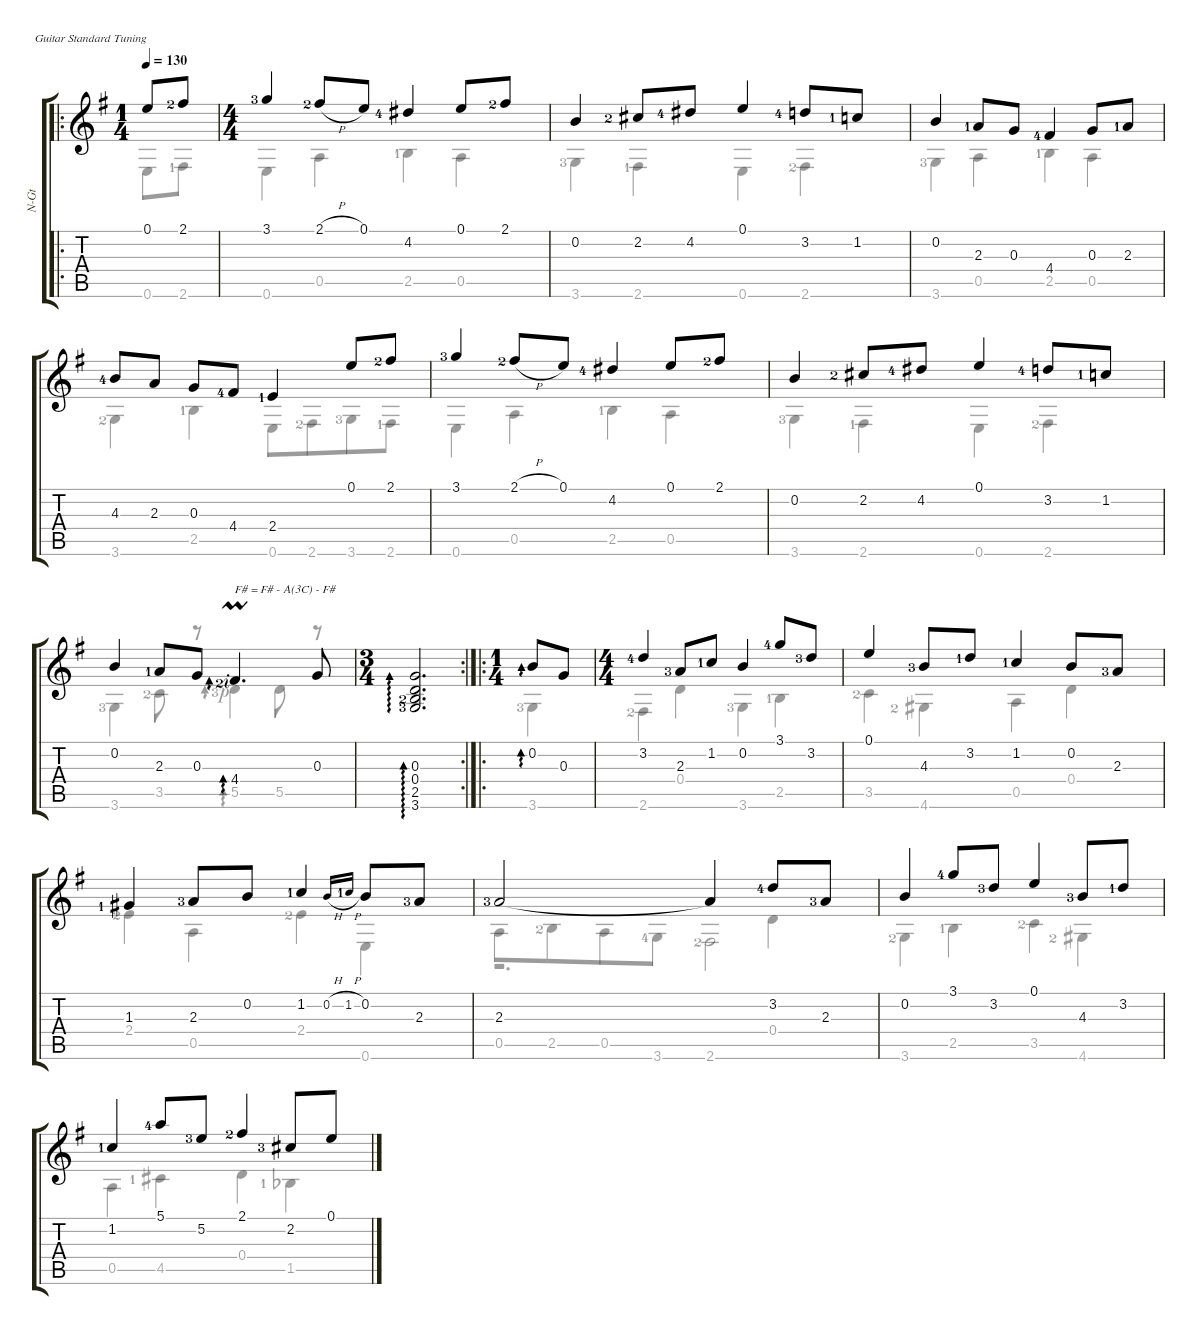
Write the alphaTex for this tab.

\defaultSystemsLayout 4
\hideDynamics
\bracketExtendMode groupsimilarinstruments
\otherSystemsTrackNameOrientation horizontal
\defaultBarNumberDisplay Hide
\track ("Nylon Guitar" "N-Gt") {instrument acousticguitarnylon}
\staff {score tabs}
\tuning (E4 B3 G3 D3 A2 E2)
\voice
\ro
\ts (1 4)
\beaming (8 2)
\tempo 130
\clef g2
\scale
0.682992
\ks eminor
0.1{acc forcenatural}.8{dy mf instrument acousticguitarnylon beam Up} 2.1{lf 3 acc #}.8{beam Up} |
\ts (4 4)
\beaming (8 2 2 2 2)
\scale
1.0793 3.1{lf 4 acc forcenatural}.4{beam Up} 2.1{h lf 3 acc #}.8{beam Up} 0.1{acc forcenatural}.8{beam Up} 4.2{lf 5 acc #}.4{beam Up} 0.1{acc forcenatural}.8{beam Up} 2.1{lf 3 acc #}.8{beam Up} |
\scale
1.07475 0.2{acc forcenatural}.4{beam Up} 2.2{lf 3 acc #}.8{beam Up} 4.2{lf 5 acc #}.8{beam Up} 0.1{acc forcenatural}.4{beam Up} 3.2{lf 5 acc forcenatural}.8{beam Up} 1.2{lf 2 acc forcenatural}.8{beam Up} |
\scale
1.16296 0.2{acc forcenatural}.4{beam Up} 2.3{lf 2 acc forcenatural}.8{beam Up} 0.3{acc forcenatural}.8{beam Up} 4.4{lf 5 acc #}.4{beam Up} 0.3{acc forcenatural}.8{beam Up} 2.3{lf 2 acc forcenatural}.8{beam Up} |
\scale
1.18088 4.3{lf 5 acc forcenatural}.8{beam Up} 2.3{acc forcenatural}.8{beam Up} 0.3{acc forcenatural}.8{beam Up} 4.4{lf 5 acc #}.8{beam Up} 2.4{lf 2 acc forcenatural}.4{beam Up} 0.1{acc forcenatural}.8{beam Up} 2.1{lf 3 acc #}.8{beam Up} |
\scale
0.921122 3.1{lf 4 acc forcenatural}.4{beam Up} 2.1{h lf 3 acc #}.8{beam Up} 0.1{acc forcenatural}.8{beam Up} 4.2{lf 5 acc #}.4{beam Up} 0.1{acc forcenatural}.8{beam Up} 2.1{lf 3 acc #}.8{beam Up} |
\scale
0.897997 0.2{acc forcenatural}.4{beam Up} 2.2{lf 3 acc #}.8{beam Up} 4.2{lf 5 acc #}.8{beam Up} 0.1{acc forcenatural}.4{beam Up} 3.2{lf 5 acc forcenatural}.8{beam Up} 1.2{lf 2 acc forcenatural}.8{beam Up} |
\scale
1.20863 0.2{acc forcenatural}.4{beam Up} 2.3{lf 2 acc forcenatural}.8{beam Up} 0.3{acc forcenatural}.8{beam Up} 4.4{lf 3 rf 2 acc # umordent}.4{d ad 0 txt "F# = F# - A(3C) - F# " beam Up} 0.3{acc forcenatural}.8{beam Up} |
\rc 2
\ts (3 4)
\beaming (8 2 2 2 2)
\scale
0.975674 (0.3{acc forcenatural} 3.6{lf 4 acc forcenatural} 2.5{lf 3 acc forcenatural} 0.4{acc forcenatural}).2{d ad 0 beam Up} |
\ro
\ts (1 4)
\beaming (8 2)
\scale
0.815693 0.2{acc forcenatural}.8{ad 0 beam Up} 0.3{acc forcenatural}.8{beam Up} |
\ts (4 4)
\beaming (8 2)
\scale
1.21894 3.2{lf 5 acc forcenatural}.4{beam Up} 2.3{lf 4 acc forcenatural}.8{beam Up beam merge} 1.2{lf 2 acc forcenatural}.8{beam Up} 0.2{acc forcenatural}.4{beam Up} 3.1{lf 5 acc forcenatural}.8{beam Up beam merge} 3.2{lf 4 acc forcenatural}.8{beam Up beam merge} |
\scale
0.87448 0.1{acc forcenatural}.4{beam Up beam merge} 4.3{lf 4 acc forcenatural}.8{beam Up beam merge} 3.2{lf 2 acc forcenatural}.8{beam Up beam merge} 1.2{lf 2 acc forcenatural}.4{beam Up beam merge} 0.2{acc forcenatural}.8{beam Up beam merge} 2.3{lf 4 acc forcenatural}.8{beam Up beam merge} |
\scale
0.906584 1.3{lf 2 acc #}.4{beam Up beam merge} 2.3{lf 4 acc forcenatural}.8{beam Up beam merge} 0.2{acc forcenatural}.8{beam Up beam merge} 1.2{lf 2 acc forcenatural}.4{beam Up beam merge} 0.2{h acc forcenatural}.16{gr onbeat beam Up beam merge} 1.2{h lf 2 acc forcenatural}.16{gr onbeat beam Up beam merge} 0.2{acc forcenatural}.8{beam Up beam merge} 2.3{lf 4 acc forcenatural}.8{beam Up} |
2.3{lf 4 acc forcenatural}.2{beam Up beam merge} 2.3{t acc forcenatural}.4{beam Up beam merge} 3.2{lf 5 acc forcenatural}.8{beam Up beam merge} 2.3{lf 4 acc forcenatural}.8{beam Up beam merge} |
\scale
1.11467 0.2{acc forcenatural}.4{beam Up beam merge} 3.1{lf 5 acc forcenatural}.8{beam Up beam merge} 3.2{lf 4 acc forcenatural}.8{beam Up beam merge} 0.1{acc forcenatural}.4{beam Up beam merge} 4.3{lf 4 acc forcenatural}.8{beam Up beam merge} 3.2{lf 2 acc forcenatural}.8{beam Up beam merge} |
\scale
0.888641 1.2{lf 2 acc forcenatural}.4{beam Up beam merge} 5.1{lf 5 acc forcenatural}.8{beam Up beam merge} 5.2{lf 4 acc forcenatural}.8{beam Up beam merge} 2.1{lf 3 acc #}.4{beam Up beam merge} 2.2{lf 4 acc #}.8{beam Up beam merge} 0.1{acc forcenatural}.8{beam Up beam merge}
\voice
\clef g2
\ottava regular
\simile none
\scale
0.682992
\ks eminor
0.6{acc forcenatural}.8{dy mf beam Down} 2.6{lf 2 acc #}.8{beam Down} |
\scale
1.0793 0.6{acc forcenatural}.4{beam Down} 0.5{acc forcenatural}.4{beam Down} 2.5{lf 2 acc forcenatural}.4{beam Down} 0.5{acc forcenatural}.4{beam Down} |
\scale
1.07475 3.6{lf 4 acc forcenatural}.4{beam Down} 2.6{lf 2 acc #}.4{beam Down} 0.6{acc forcenatural}.4{beam Down} 2.6{lf 3 acc #}.4{beam Down} |
\scale
1.16296 3.6{lf 4 acc forcenatural}.4{beam Down} 0.5{acc forcenatural}.4{beam Down} 2.5{lf 2 acc forcenatural}.4{beam Down} 0.5{acc forcenatural}.4{beam Down} |
\scale
1.18088 3.6{lf 3 acc forcenatural}.4{beam Down} 2.5{lf 2 acc forcenatural}.4{beam Down} 0.6{acc forcenatural}.8{beam Down} 2.6{lf 3 acc #}.8{beam Down beam merge} 3.6{lf 4 acc forcenatural}.8{beam Down} 2.6{lf 2 acc #}.8{beam Down} |
\scale
0.921122 0.6{acc forcenatural}.4{beam Down} 0.5{acc forcenatural}.4{beam Down} 2.5{lf 2 acc forcenatural}.4{beam Down} 0.5{acc forcenatural}.4{beam Down} |
\scale
0.897997 3.6{lf 4 acc forcenatural}.4{beam Down} 2.6{lf 2 acc #}.4{beam Down} 0.6{acc forcenatural}.4{beam Down} 2.6{lf 3 acc #}.4{beam Down} |
\scale
1.20863 3.6{lf 4 acc forcenatural}.4{beam Down} 3.5{lf 3 acc forcenatural}.8{beam Down} r.8{beam Down} 5.5{lf 4 rf 1 acc forcenatural}.4{ad 0 beam Down} 5.5{acc forcenatural}.8{beam Down} r.8{beam Down} |
\scale
0.975674 |
\scale
0.815693 3.6{lf 4 acc forcenatural}.4{beam Down} |
\scale
1.21894 2.6{lf 3 acc #}.4{beam Down} 0.4{acc forcenatural}.4{beam Down} 3.6{lf 4 acc forcenatural}.4{beam Down} 2.5{lf 2 acc forcenatural}.4{beam Down} |
\scale
0.87448 3.5{lf 3 acc forcenatural}.4{beam Down} 4.6{lf 3 acc #}.4{beam Down} 0.5{acc forcenatural}.4{beam Down} 0.4{acc forcenatural}.4{beam Down} |
\scale
0.906584 2.4{lf 3 acc forcenatural}.4{beam Down} 0.5{acc forcenatural}.4{beam Down} 2.4{lf 3 acc forcenatural}.4{beam Down} 0.6{acc forcenatural}.4{beam Down} |
0.5{acc forcenatural}.8{beam Down} 2.5{lf 3 acc forcenatural}.8{beam Down beam merge} 0.5{acc forcenatural}.8{beam Down beam merge} 3.6{lf 5 acc forcenatural}.8{beam Down} 2.6{lf 3 acc #}.2{beam Down} |
\scale
1.11467 3.6{lf 3 acc forcenatural}.4{beam Down} 2.5{lf 2 acc forcenatural}.4{beam Down} 3.5{lf 3 acc forcenatural}.4{beam Down} 4.6{lf 3 acc #}.4{beam Down} |
\scale
0.888641 0.5{acc forcenatural}.4{beam Down} 4.5{lf 2 acc #}.4{beam Down} 0.4{acc forcenatural}.4{beam Down} 1.5{lf 2 acc b}.4{beam Down}
\voice
\clef g2
\ottava regular
\simile none
\scale
0.682992
\ks eminor
|
\scale
1.0793 |
\scale
1.07475 |
\scale
1.16296 |
\scale
1.18088 |
\scale
0.921122 |
\scale
0.897997 |
\scale
1.20863 |
\scale
0.975674 |
\scale
0.815693 |
\scale
1.21894 |
\scale
0.87448 |
\scale
0.906584 |
r.2{d beam Down} 0.4{acc forcenatural}.4{beam Down} |
\scale
1.11467 |
\scale
0.888641
